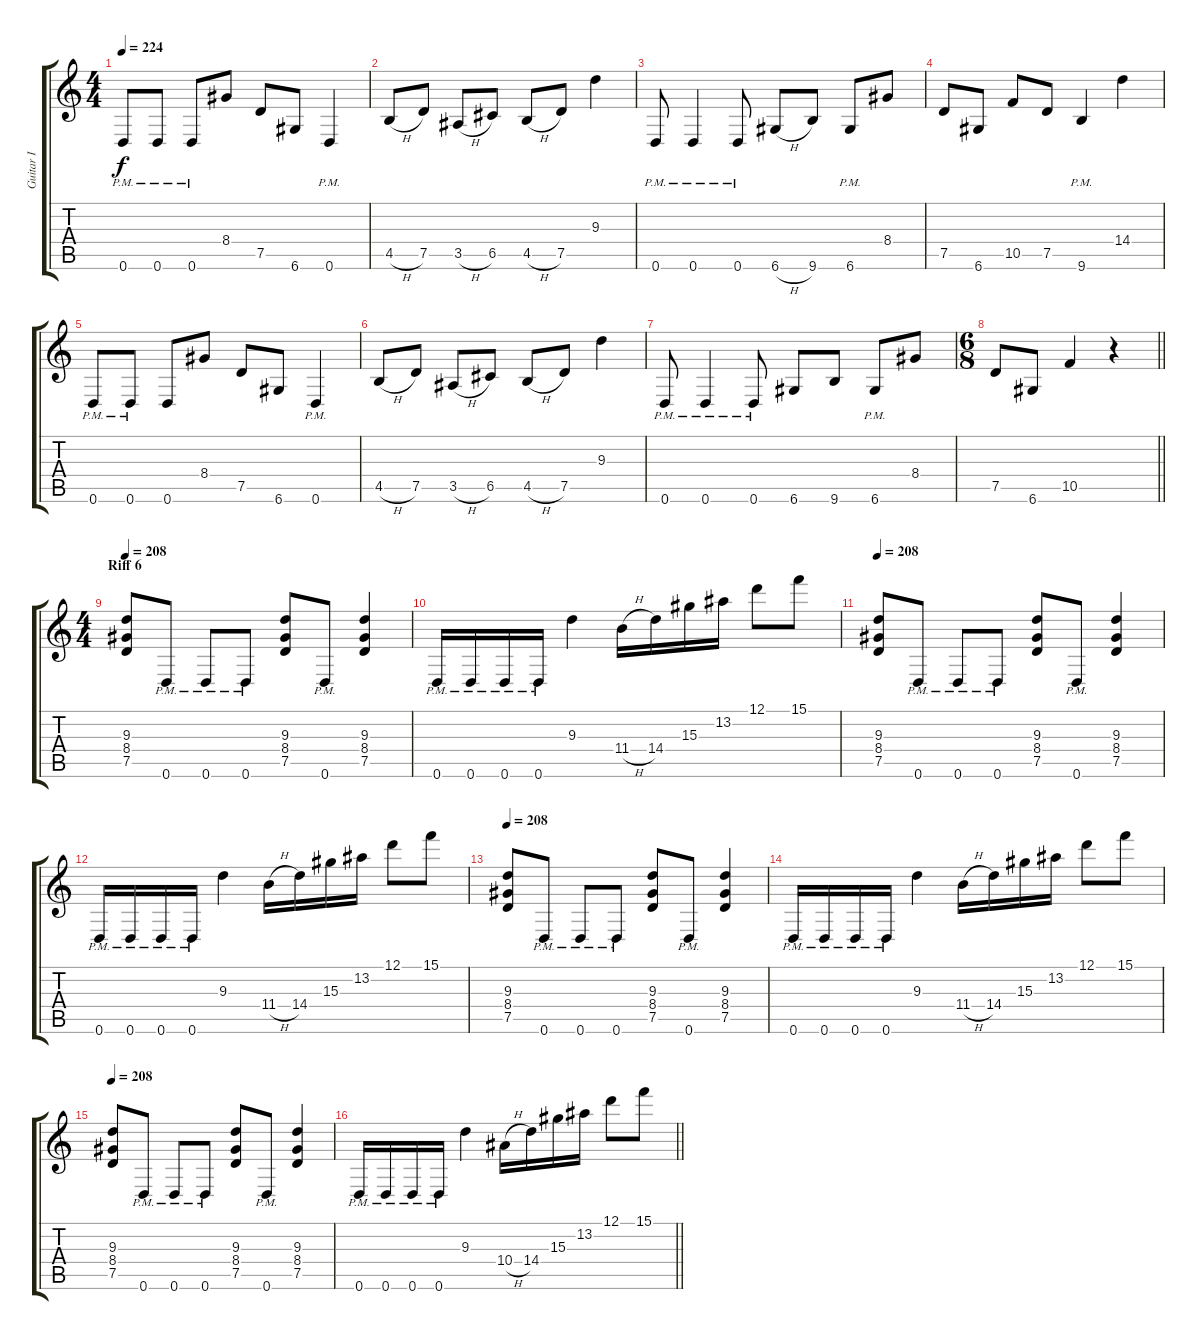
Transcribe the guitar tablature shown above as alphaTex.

\track ("Guitar I" "Guitar I") {instrument distortionguitar}
\staff {score tabs}
\tuning (D4 A3 F3 C3 G2 D2) {hide}
\ts (4 4)
\tempo 224
\clef g2
\ks c
0.6{pm}.8{dy f} 0.6{pm}.8 0.6{pm}.8 8.4.8 7.5.8 6.6.8 0.6{pm}.4 |
4.5{h}.8 7.5.8 3.5{h}.8 6.5.8 4.5{h}.8 7.5.8 9.3.4 |
0.6{pm}.8 0.6{pm}.4 0.6{pm}.8 6.6{h}.8 9.6.8 6.6{pm}.8 8.4.8 |
7.5.8 6.6.8 10.5.8 7.5.8 9.6{pm}.4 14.4.4 |
0.6{pm}.8 0.6{pm}.8 0.6.8 8.4.8 7.5.8 6.6.8 0.6{pm}.4 |
4.5{h}.8 7.5.8 3.5{h}.8 6.5.8 4.5{h}.8 7.5.8 9.3.4 |
0.6{pm}.8 0.6{pm}.4 0.6{pm}.8 6.6.8 9.6.8 6.6{pm}.8 8.4.8 |
\ts (6 8)
\barLineRight lightlight
7.5.8 6.6.8 10.5.4 r.4 |
\ts (4 4)
\section ("" "Riff 6")
\tempo 208
(9.3 8.4 7.5).8 0.6{pm}.8 0.6{pm}.8 0.6{pm}.8 (9.3 8.4 7.5).8 0.6{pm}.8 (9.3 8.4 7.5).4 |
0.6{pm}.16 0.6{pm}.16 0.6{pm}.16 0.6{pm}.16 9.3.4 11.4{h}.16 14.4.16 15.3.16 13.2.16 12.1.8 15.1.8 |
\tempo 208
(9.3 8.4 7.5).8 0.6{pm}.8 0.6{pm}.8 0.6{pm}.8 (9.3 8.4 7.5).8 0.6{pm}.8 (9.3 8.4 7.5).4 |
0.6{pm}.16 0.6{pm}.16 0.6{pm}.16 0.6{pm}.16 9.3.4 11.4{h}.16 14.4.16 15.3.16 13.2.16 12.1.8 15.1.8 |
\tempo 208
(9.3 8.4 7.5).8 0.6{pm}.8 0.6{pm}.8 0.6{pm}.8 (9.3 8.4 7.5).8 0.6{pm}.8 (9.3 8.4 7.5).4 |
0.6{pm}.16 0.6{pm}.16 0.6{pm}.16 0.6{pm}.16 9.3.4 11.4{h}.16 14.4.16 15.3.16 13.2.16 12.1.8 15.1.8 |
\tempo 208
(9.3 8.4 7.5).8 0.6{pm}.8 0.6{pm}.8 0.6{pm}.8 (9.3 8.4 7.5).8 0.6{pm}.8 (9.3 8.4 7.5).4 |
\barLineRight lightlight
0.6{pm}.16 0.6{pm}.16 0.6{pm}.16 0.6{pm}.16 9.3.4 10.4{h}.16 14.4.16 15.3.16 13.2.16 12.1.8 15.1.8
